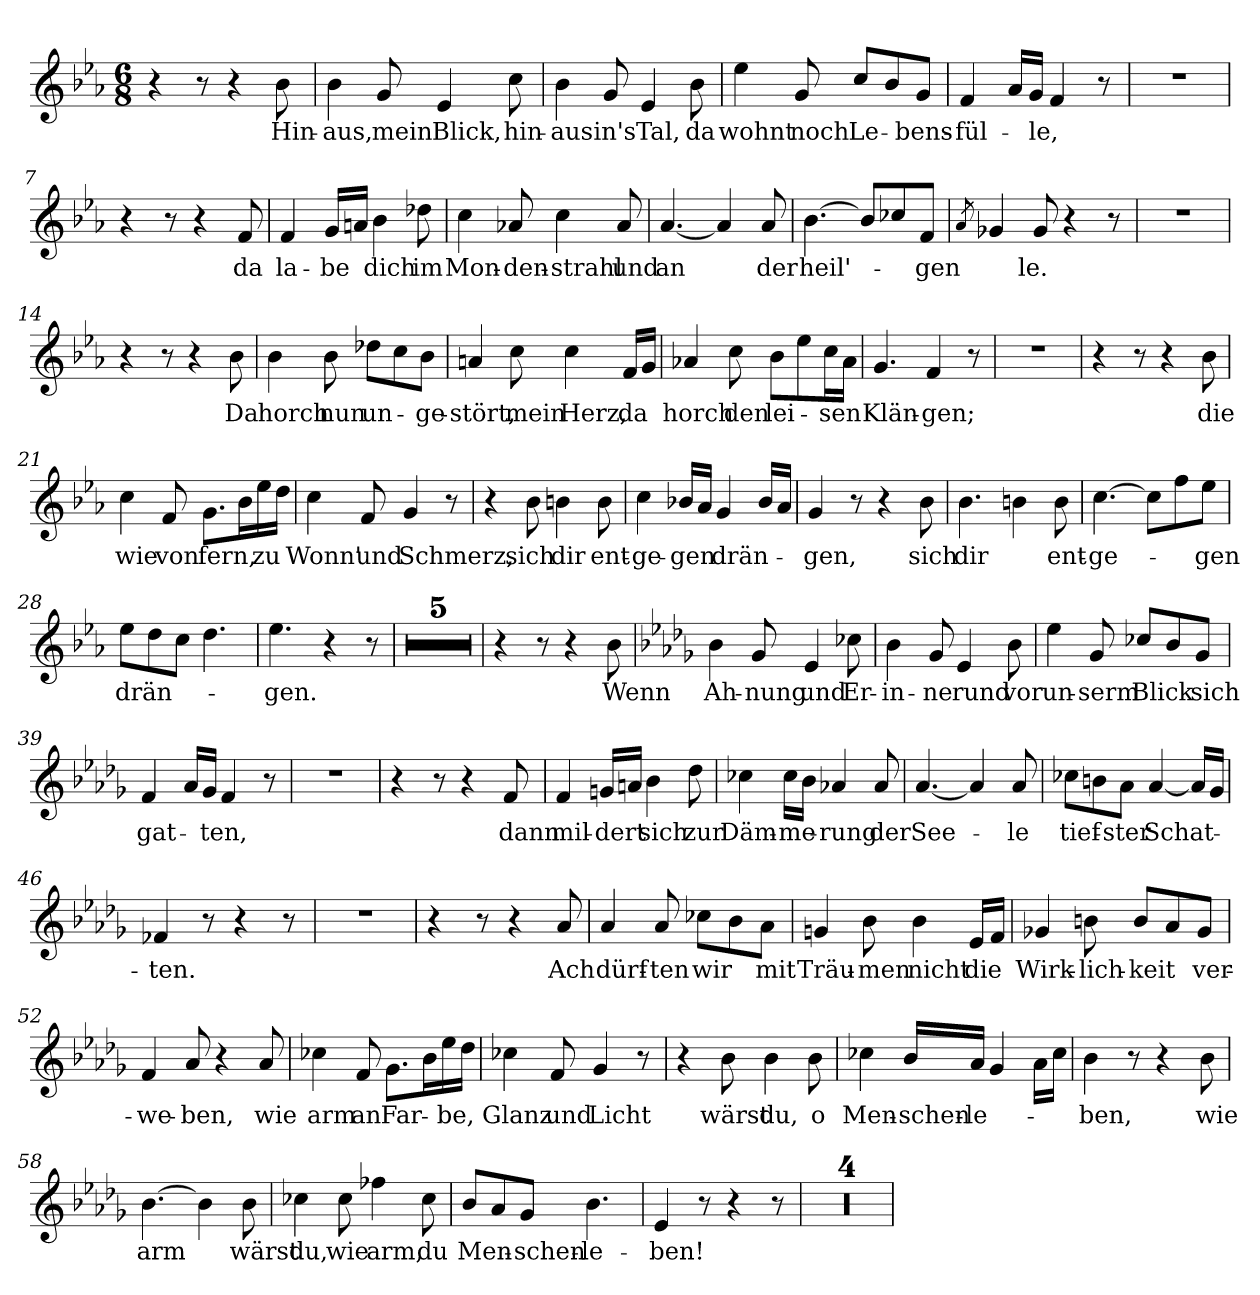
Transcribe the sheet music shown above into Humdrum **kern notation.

**kern	**text
*part1	*part1
*staff1	*staff1
*clefG2	*
*k[b-e-a-]	*
*M6/8	*
=1	=1
4r	.
8r	.
4r	.
!	!LO:LY:b
8b-\	Hin-
=2	=2
!	!LO:LY:b
4b-\	-aus,
!	!LO:LY:b
8g/	mein
!	!LO:LY:b
4e-/	Blick,
!	!LO:LY:b
8cc\	hin-
=3	=3
!	!LO:LY:b
4b-\	-aus
!	!LO:LY:b
8g/	in's
!	!LO:LY:b
4e-/	Tal,
!	!LO:LY:b
8b-\	da
=4	=4
!	!LO:LY:b
4ee-\	wohnt
!	!LO:LY:b
8g/	noch
!	!LO:LY:b
8cc/L	Le-
8b-/	.
!	!LO:LY:b
8g/J	-bens-
=5	=5
!	!LO:LY:b
4f/	-fül-
16a-/LL	.
16g/JJ	.
!	!LO:LY:b
4f/	-le,
8r	.
=6	=6
2.r	.
=7	=7
4r	.
8r	.
4r	.
!	!LO:LY:b
8f/	da
!!LO:LB:g=z
=8	=8
!	!LO:LY:b
4f/	la-
!	!LO:LY:b
16g/LL	-be
16an/JJ	.
!	!LO:LY:b
4b-\	dich
!	!LO:LY:b
8dd-X\	im
=9	=9
!	!LO:LY:b
4cc\	Mon-
!	!LO:LY:b
8a-X/	-den-
!	!LO:LY:b
4cc\	-strahl
!	!LO:LY:b
8a-/	und
=10	=10
!	!LO:LY:b
[4.a-/	an
4a-/]	.
!	!LO:LY:b
8a-/	der
=11	=11
!	!LO:LY:b
[4.b-\	heil'-
8b-/L]	.
8cc-X/	.
!	!LO:LY:b
8f/J	-gen
=12	=12
8qa-/	.
4g-X/	.
!	!LO:LY:b
8g-/	-le.
4r	.
8r	.
=13	=13
2.r	.
=14	=14
4r	.
8r	.
4r	.
!	!LO:LY:b
8b-\	Da
=15	=15
!	!LO:LY:b
4b-\	horch
!	!LO:LY:b
8b-\	nun
!	!LO:LY:b
8dd-X\L	un-
8cc\	.
!	!LO:LY:b
8b-\J	-ge-
!!LO:LB:g=z
=16	=16
!	!LO:LY:b
4an/	-stört,
!	!LO:LY:b
8cc\	mein
!	!LO:LY:b
4cc\	Herz,
!	!LO:LY:b
16f/LL	da
16g/JJ	.
=17	=17
!	!LO:LY:b
4a-X/	horch
!	!LO:LY:b
8cc\	den
!	!LO:LY:b
8b-\L	lei-
8ee-\	.
!	!LO:LY:b
16cc\L	-sen
16a-\JJ	.
=18	=18
!	!LO:LY:b
4.g/	Klän-
!	!LO:LY:b
4f/	-gen;
8r	.
=19	=19
2.r	.
=20	=20
4r	.
8r	.
4r	.
!	!LO:LY:b
8b-\	die
=21	=21
!	!LO:LY:b
4cc\	wie
!	!LO:LY:b
8f/	von
!	!LO:LY:b
8.g\L	fern,
16b-\L	.
!	!LO:LY:b
16ee-\	zu
16dd\JJ	.
=22	=22
!	!LO:LY:b
4cc\	Wonn'
!	!LO:LY:b
8f/	und
!	!LO:LY:b
4g/	Schmerz,
8r	.
!!LO:LB:g=z
=23	=23
4r	.
!	!LO:LY:b
8b-\	sich
!	!LO:LY:b
4bn\	dir
!	!LO:LY:b
8b\	ent-
=24	=24
!	!LO:LY:b
4cc\	-ge-
!	!LO:LY:b
16b-X/LL	-gen
16a-/JJ	.
!	!LO:LY:b
4g/	drän-
16b-/LL	.
16a-/JJ	.
=25	=25
!	!LO:LY:b
4g/	-gen,
8r	.
4r	.
!	!LO:LY:b
8b-\	sich
=26	=26
!	!LO:LY:b
4.b-\	dir
4bn\	.
!	!LO:LY:b
8b\	ent-
=27	=27
!	!LO:LY:b
[4.cc\	-ge-
8cc\L]	.
8ff\	.
!	!LO:LY:b
8ee-\J	-gen
=28	=28
!	!LO:LY:b
8ee-\L	drän-
8dd\	.
8cc\J	.
4.dd\	.
=29	=29
!	!LO:LY:b
4.ee-\	-gen.
4r	.
8r	.
=30	=30
2.r	.
=31	=31
2.r	.
=32	=32
2.r	.
=33	=33
2.r	.
=34	=34
2.r	.
!!LO:LB:g=z
=35	=35
4r	.
8r	.
4r	.
!	!LO:LY:b
8b-\	Wenn
=36	=36
*k[b-e-a-d-g-]	*
!	!LO:LY:b
4b-\	Ah-
!	!LO:LY:b
8g-/	-nung
!	!LO:LY:b
4e-/	und
!	!LO:LY:b
8cc-X\	Er-
=37	=37
!	!LO:LY:b
4b-\	-in-
!	!LO:LY:b
8g-/	-ne
!	!LO:LY:b
4e-/	rund
!	!LO:LY:b
8b-\	vor
=38	=38
!	!LO:LY:b
4ee-\	un-
!	!LO:LY:b
8g-/	-serm
!	!LO:LY:b
8cc-X/L	Blick
8b-/	.
!	!LO:LY:b
8g-/J	sich
=39	=39
!	!LO:LY:b
4f/	gat-
16a-/LL	.
16g-/JJ	.
!	!LO:LY:b
4f/	-ten,
8r	.
=40	=40
2.r	.
=41	=41
4r	.
8r	.
4r	.
!	!LO:LY:b
8f/	dann
!!LO:LB:g=z
=42	=42
!	!LO:LY:b
4f/	mil-
!	!LO:LY:b
16gn/LL	-dert
16an/JJ	.
!	!LO:LY:b
4b-\	sich
!	!LO:LY:b
8dd-\	zur
=43	=43
!	!LO:LY:b
4cc-X\	Däm-
!	!LO:LY:b
16cc-\LL	-me-
16b-\JJ	.
!	!LO:LY:b
4a-X/	-rung
!	!LO:LY:b
8a-/	der
=44	=44
!	!LO:LY:b
[4.a-/	See-
4a-/]	.
!	!LO:LY:b
8a-/	-le
=45	=45
!	!LO:LY:b
8cc-X\L	tief-
8bn\	.
!	!LO:LY:b
8a-\J	-ster
!	!LO:LY:b
[4a-/	Schat-
16a-/LL]	.
16g-/JJ	.
=46	=46
!	!LO:LY:b
4f-X/	-ten.
8r	.
4r	.
8r	.
=47	=47
2.r	.
=48	=48
4r	.
8r	.
4r	.
!	!LO:LY:b
8a-/	Ach
=49	=49
!	!LO:LY:b
4a-/	dürf-
!	!LO:LY:b
8a-/	-ten
!	!LO:LY:b
8cc-X\L	wir
8b-\	.
!	!LO:LY:b
8a-\J	mit
!!LO:LB:g=z
=50	=50
!	!LO:LY:b
4gn/	Träu-
!	!LO:LY:b
8b-\	-men
!	!LO:LY:b
4b-\	nicht
!	!LO:LY:b
16e-/LL	die
16f/JJ	.
=51	=51
!	!LO:LY:b
4g-X/	Wirk-
!	!LO:LY:b
8bn\	-lich-
!	!LO:LY:b
8b/L	-keit
8a-/	.
!	!LO:LY:b
8g-/J	ver-
=52	=52
!	!LO:LY:b
4f/	-we-
!	!LO:LY:b
8a-/	-ben,
4r	.
!	!LO:LY:b
8a-/	wie
=53	=53
!	!LO:LY:b
4cc-X\	arm
!	!LO:LY:b
8f/	an
!	!LO:LY:b
8.g-\L	Far-
16b-\L	.
!	!LO:LY:b
16ee-\	-be,
16dd-\JJ	.
=54	=54
!	!LO:LY:b
4cc-X\	Glanz
!	!LO:LY:b
8f/	und
!	!LO:LY:b
4g-/	Licht
8r	.
=55	=55
4r	.
!	!LO:LY:b
8b-\	wärst
!	!LO:LY:b
4b-\	du,
!	!LO:LY:b
8b-\	o
!!LO:LB:g=z
=56	=56
!	!LO:LY:b
4cc-X\	Men-
!	!LO:LY:b
16b-/LL	-schen-
!	!LO:LY:b
16a-/JJ	-le-
4g-/	.
16a-\LL	.
16cc-\JJ	.
=57	=57
!	!LO:LY:b
4b-\	-ben,
8r	.
4r	.
!	!LO:LY:b
8b-\	wie
=58	=58
!	!LO:LY:b
[4.b-\	arm
4b-\]	.
!	!LO:LY:b
8b-\	wärst
=59	=59
!	!LO:LY:b
4cc-X\	du,
!	!LO:LY:b
8cc-\	wie
!	!LO:LY:b
4ff-X\	arm,
!	!LO:LY:b
8cc-\	du
=60	=60
!	!LO:LY:b
8b-/L	Men-
8a-/	.
!	!LO:LY:b
8g-/J	-schen-
!	!LO:LY:b
4.b-\	-le-
=61	=61
!	!LO:LY:b
4e-/	-ben!
8r	.
4r	.
8r	.
=62	=62
2.r	.
=63	=63
2.r	.
=64	=64
2.r	.
=65	=65
2.r	.
=	=
*-	*-
